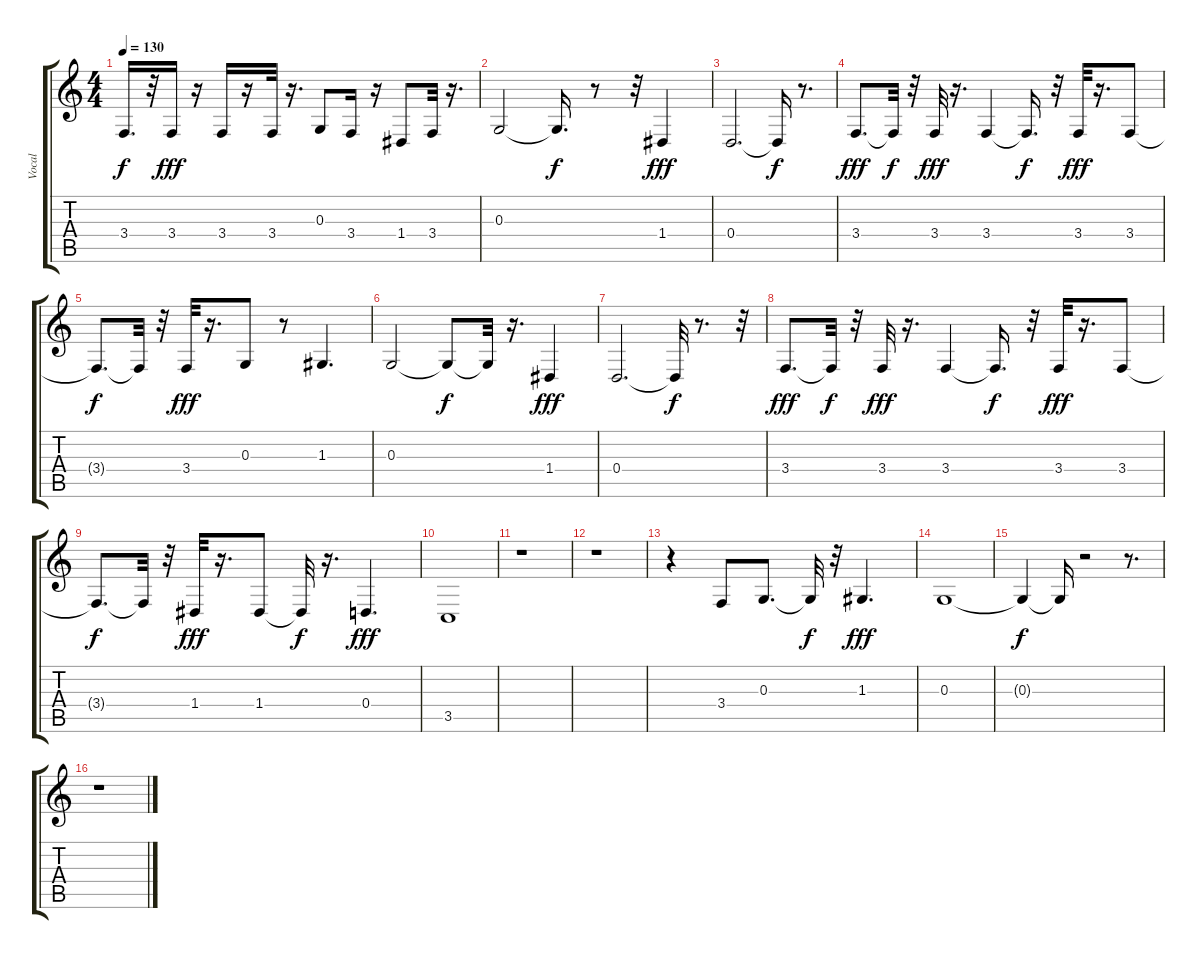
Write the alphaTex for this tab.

\track ("Vocal" "Vocal") {instrument clarinet}
\staff {score tabs}
\tuning (E4 B3 G3 D3 A2 E2) {hide}
\ts (4 4)
\tempo 130
\clef g2
\ks c
3.4{t}.16{d dy f} r.32 3.4.16{dy fff} r.16 3.4.16 r.16 3.4.32 r.16{d} 0.3.8 3.4.16 r.16 1.4.8 3.4.32 r.16{d} |
0.3.2 0.3{t}.16{d dy f} r.8 r.32 1.4.4{dy fff} |
0.4.2{d} 0.4{t}.16{dy f} r.8{d} |
3.4.8{d dy fff} 3.4{t}.32{dy f} r.32 3.4.32{dy fff} r.16{d} 3.4.4 3.4{t}.16{d dy f} r.32 3.4.32{dy fff} r.16{d} 3.4.8 |
3.4{t}.8{d dy f} 3.4{t}.32 r.32 3.4.32{dy fff} r.16{d} 0.3.8 r.8 1.3.4{d} |
0.3.2 0.3{t}.8{dy f} 0.3{t}.32 r.16{d} 1.4.4{dy fff} |
0.4.2{d} 0.4{t}.32{dy f} r.8{d} r.32 |
3.4.8{d dy fff} 3.4{t}.32{dy f} r.32 3.4.32{dy fff} r.16{d} 3.4.4 3.4{t}.16{d dy f} r.32 3.4.32{dy fff} r.16{d} 3.4.8 |
3.4{t}.8{d dy f} 3.4{t}.32 r.32 1.4.32{dy fff} r.16{d} 1.4.8 1.4{t}.32{dy f} r.16{d} 0.4.4{d dy fff} |
3.5.1 |
r.1 |
r.1 |
r.4 3.4.8 0.3.8{d} 0.3{t}.32{dy f} r.32 1.3.4{d dy fff} |
0.3.1 |
0.3{t}.4{dy f} 0.3{t}.16 r.2 r.8{d} |
r.1
